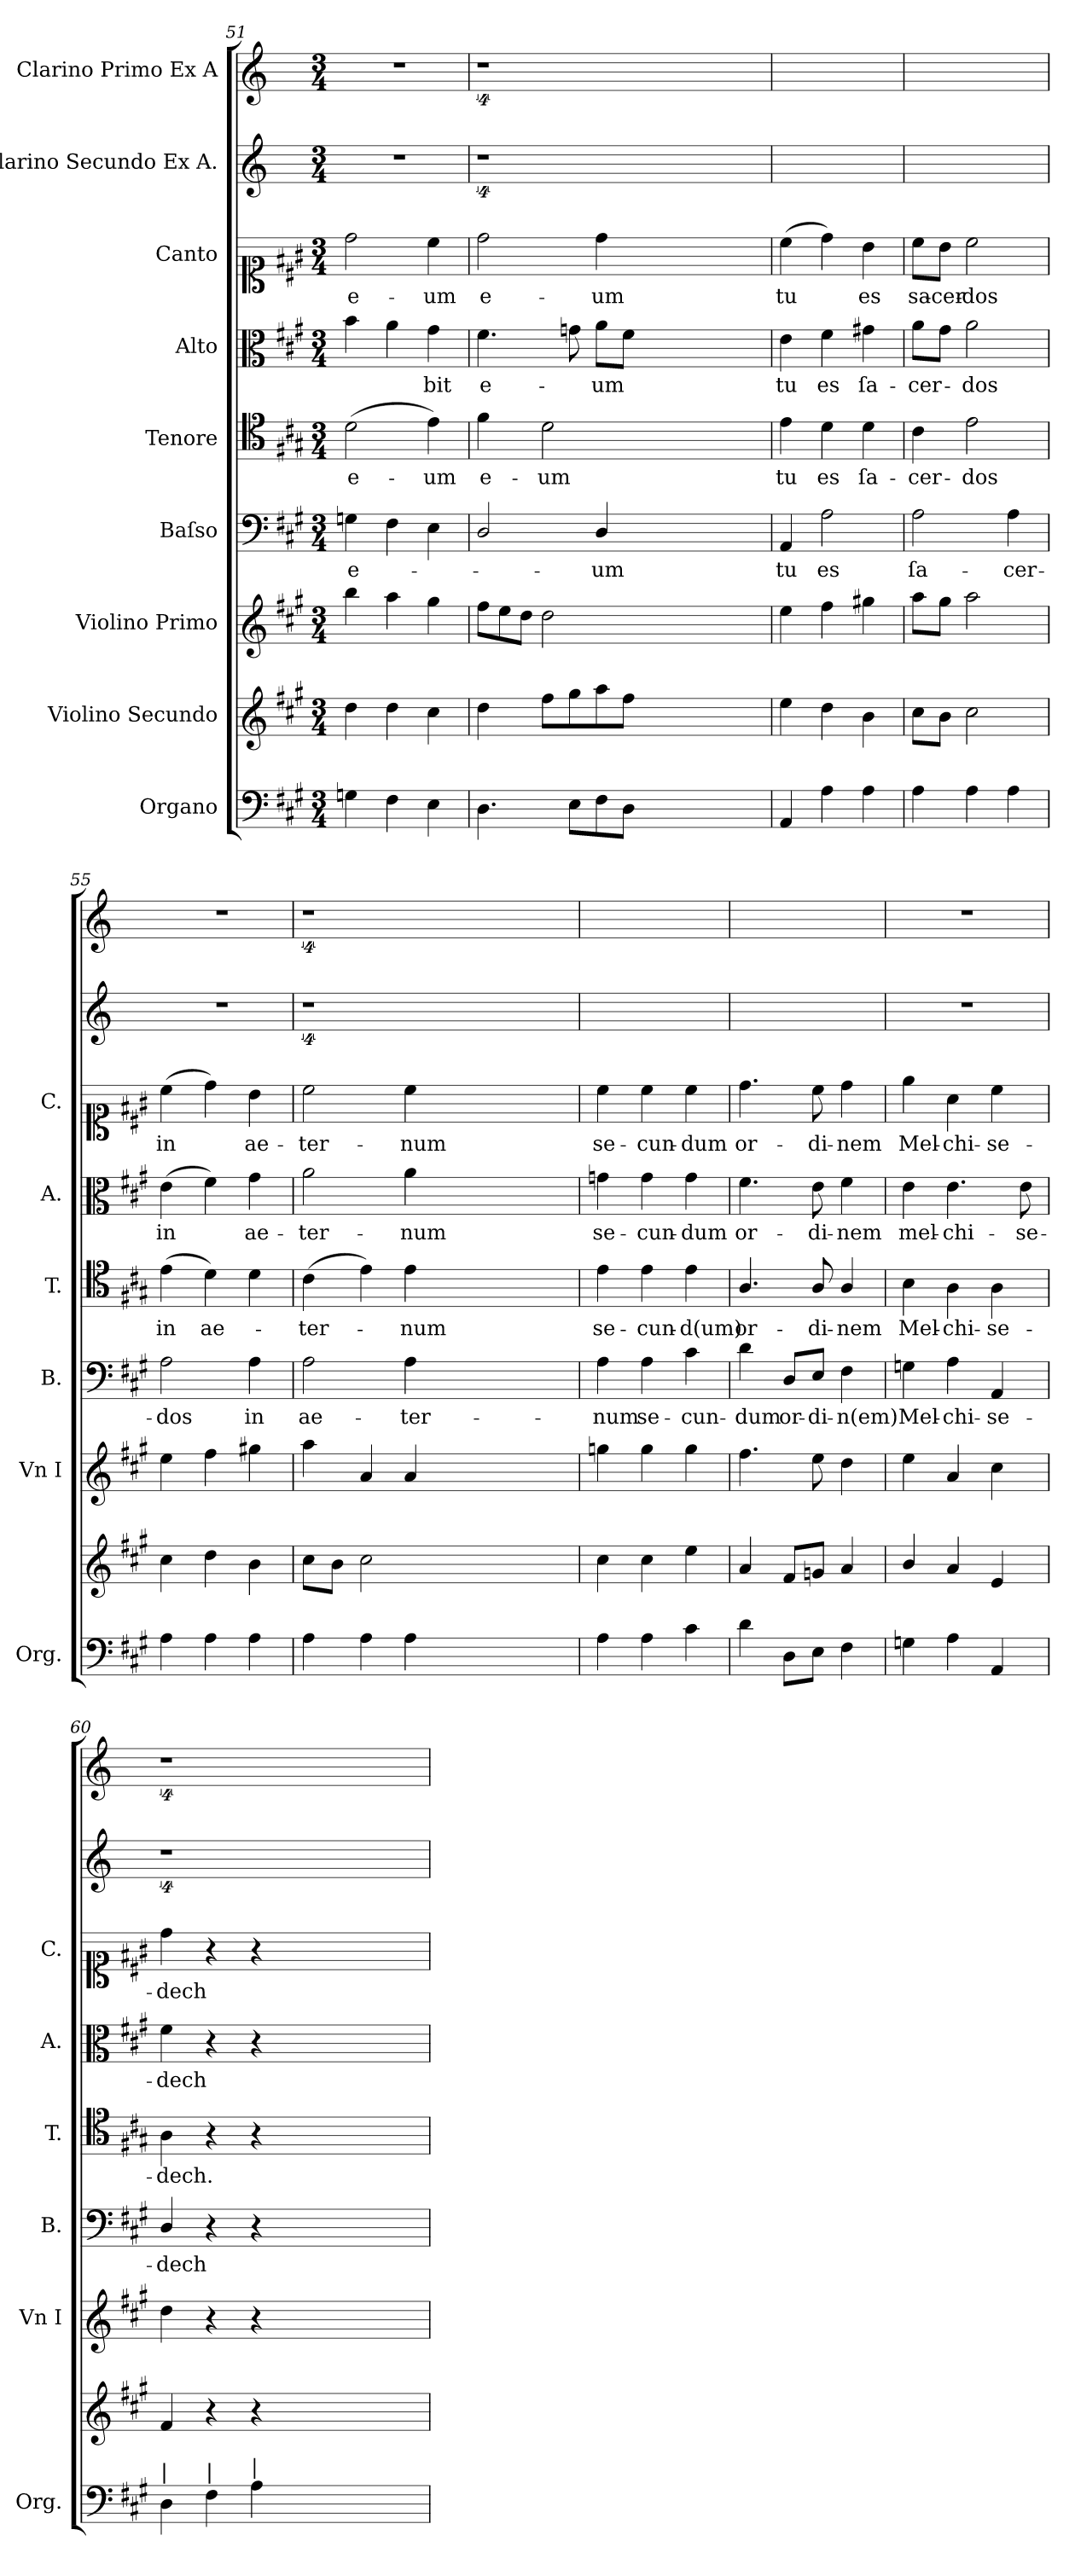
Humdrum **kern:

**kern	**kern	**kern	**kern	**text	**kern	**text	**kern	**text	**kern	**text	**kern	**kern
*part9	*part8	*part7	*part6	*part6	*part5	*part5	*part4	*part4	*part3	*part3	*part2	*part1
*staff9	*staff8	*staff7	*staff6	*staff6	*staff5	*staff5	*staff4	*staff4	*staff3	*staff3	*staff2	*staff1
*I"Organo	*I"Violino Secundo	*I"Violino Primo	*I"Baſso	*	*I"Tenore	*	*I"Alto	*	*I"Canto	*	*I"Clarino Secundo Ex A.	*I"Clarino Primo Ex A
*I'Org.	*	*I'Vn I	*I'B.	*	*I'T.	*	*I'A.	*	*I'C.	*	*	*
*clefF4	*clefG2	*clefG2	*clefF4	*	*clefC4	*	*clefC3	*	*clefC1	*	*clefG2	*clefG2
*	*	*	*	*	*	*	*	*	*	*	*ITrd2c3	*ITrd2c3
*k[f#c#g#]	*k[f#c#g#]	*k[f#c#g#]	*k[f#c#g#]	*	*k[f#c#g#]	*	*k[f#c#g#]	*	*k[f#c#g#]	*	*k[f#c#g#]	*k[f#c#g#]
*A:	*A:	*A:	*A:	*	*A:	*	*A:	*	*A:	*	*A:	*A:
*M3/4	*M3/4	*M3/4	*M3/4	*	*M3/4	*	*M3/4	*	*M3/4	*	*M3/4	*M3/4
=51	=51	=51	=51	=51	=51	=51	=51	=51	=51	=51	=51	=51
4Gn\	4dd\	4bb\	4Gn\	e-	(2d\	e-	4b\	.	2dd\	e-	2.r	2.r
4F#\	4dd\	4aa\	4F#\	.	.	.	4a\	.	.	.	.	.
4E\	4cc#\	4gg#\	4E\	.	4e\)	-um	4g#\	-bit	4cc#\	-um	.	.
=52	=52	=52	=52	=52	=52	=52	=52	=52	=52	=52	=52	=52
*	*	*Xtuplet	*	*	*	*	*	*	*	*	*	*
!	!	!	!	!	!	!LO:LY:i	!	!	!	!LO:LY:i	!	!
4.D\	4dd\	12ff#\L	2D/	.	4f#\	e-	4.f#\	e-	2dd\	e-	4%9r	4%9r
.	.	12ee\	.	.	.	.	.	.	.	.	.	.
.	.	12dd\J	.	.	.	.	.	.	.	.	.	.
!	!	!	!	!	!	!LO:LY:i	!	!	!	!	!	!
.	8ff#\L	2dd\	.	.	2d\	-um	.	.	.	.	.	.
8E\L	8gg#\	.	.	.	.	.	8gn\	.	.	.	.	.
!	!	!	!	!	!	!	!	!	!	!LO:LY:i	!	!
8F#\	8aa\	.	4D/	-um	.	.	8a\L	-um	4dd\	-um	.	.
8D\J	8ff#\J	.	.	.	.	.	8f#\J	.	.	.	.	.
1.ryy	1.ryy	1.ryy	1.ryy	.	1.ryy	.	1.ryy	.	1.ryy	.	.	.
=53	=53	=53	=53	=53	=53	=53	=53	=53	=53	=53	=53	=53
4AA/	4ee\	4ee\	4AA/	tu	4e\	tu	4e\	tu	(4cc#\	tu	2.ryy	2.ryy
4A\	4dd\	4ff#\	2A\	es	4d\	es	4f#\	es	4dd\)	.	.	.
4A\	4b\	4gg#X\	.	.	4d\	ſa-	4g#X\	ſa-	4b\	es	.	.
=54	=54	=54	=54	=54	=54	=54	=54	=54	=54	=54	=54	=54
4A\	8cc#\L	8aa\L	2A\	ſa-	4c#\	-cer-	8a\L	-cer-	8cc#\L	sa-	2.ryy	2.ryy
.	8b\J	8gg#\J	.	.	.	.	8g#\J	.	8b\J	-cer-	.	.
4A\	2cc#\	2aa\	.	.	2e\	-dos	2a\	-dos	2cc#\	-dos	.	.
4A\	.	.	4A\	-cer-	.	.	.	.	.	.	.	.
=55	=55	=55	=55	=55	=55	=55	=55	=55	=55	=55	=55	=55
4A\	4cc#\	4ee\	2A\	-dos	(4e\	in	(4e\	in	(4cc#\	in	2.r	2.r
4A\	4dd\	4ff#\	.	.	4d\)	ae-	4f#\)	.	4dd\)	.	.	.
4A\	4b\	4gg#X\	4A\	in	4d\	.	4g#\	ae-	4b\	ae-	.	.
=56	=56	=56	=56	=56	=56	=56	=56	=56	=56	=56	=56	=56
4A\	8cc#\L	4aa\	2A\	ae-	(4c#\	-ter-	2a\	-ter-	2cc#\	-ter-	4%9r	4%9r
.	8b\J	.	.	.	.	.	.	.	.	.	.	.
4A\	2cc#\	4a/	.	.	4e\)	.	.	.	.	.	.	.
4A\	.	4a/	4A\	-ter-	4e\	-num	4a\	-num	4cc#\	-num	.	.
1.ryy	1.ryy	1.ryy	1.ryy	.	1.ryy	.	1.ryy	.	1.ryy	.	.	.
=57	=57	=57	=57	=57	=57	=57	=57	=57	=57	=57	=57	=57
4A\	4cc#\	4ggn\	4A\	-num	4e\	se-	4gn\	se-	4cc#\	se-	2.ryy	2.ryy
4A\	4cc#\	4gg\	4A\	se-	4e\	-cun-	4g\	-cun-	4cc#\	-cun-	.	.
4c#\	4ee\	4gg\	4c#\	-cun-	4e\	-d(um)	4g\	-dum	4cc#\	-dum	.	.
=58	=58	=58	=58	=58	=58	=58	=58	=58	=58	=58	=58	=58
4d\	4a/	4.ff#\	4d\	-dum	4.A/	or-	4.f#\	or-	4.dd\	or-	2.ryy	2.ryy
8D\L	8f#/L	.	8D/L	or-	.	.	.	.	.	.	.	.
8E\J	8gn/J	8ee\	8E/J	-di-	8A/	-di-	8e\	-di-	8cc#\	-di-	.	.
4F#\	4a/	4dd\	4F#\	-n(em)	4A/	-nem	4f#\	-nem	4dd\	-nem	.	.
=59	=59	=59	=59	=59	=59	=59	=59	=59	=59	=59	=59	=59
4Gn\	4b/	4ee\	4Gn\	Mel-	4B\	Mel-	4e\	mel-	4ee\	Mel-	2.r	2.r
4A\	4a/	4a/	4A\	-chi-	4A\	-chi-	4.e\	-chi-	4a\	-chi-	.	.
4AA/	4e/	4cc#\	4AA/	-se-	4A\	-se-	.	.	4cc#\	-se-	.	.
.	.	.	.	.	.	.	8e\	-se-	.	.	.	.
=60	=60	=60	=60	=60	=60	=60	=60	=60	=60	=60	=60	=60
!LO:TX:a:t=|	!	!	!	!	!	!	!	!	!	!	!	!
4D\	4f#/	4dd\	4D/	-dech	4A\	-dech.	4f#\	-dech	4dd\	-dech	4%9r	4%9r
!LO:TX:a:t=|	!	!	!	!	!	!	!	!	!	!	!	!
4F#\	4r	4r	4r	.	4r	.	4r	.	4r	.	.	.
!LO:TX:a:t=|	!	!	!	!	!	!	!	!	!	!	!	!
4A\	4r	4r	4r	.	4r	.	4r	.	4r	.	.	.
1.ryy	1.ryy	1.ryy	1.ryy	.	1.ryy	.	1.ryy	.	1.ryy	.	.	.
=	=	=	=	=	=	=	=	=	=	=	=	=
*-	*-	*-	*-	*-	*-	*-	*-	*-	*-	*-	*-	*-
